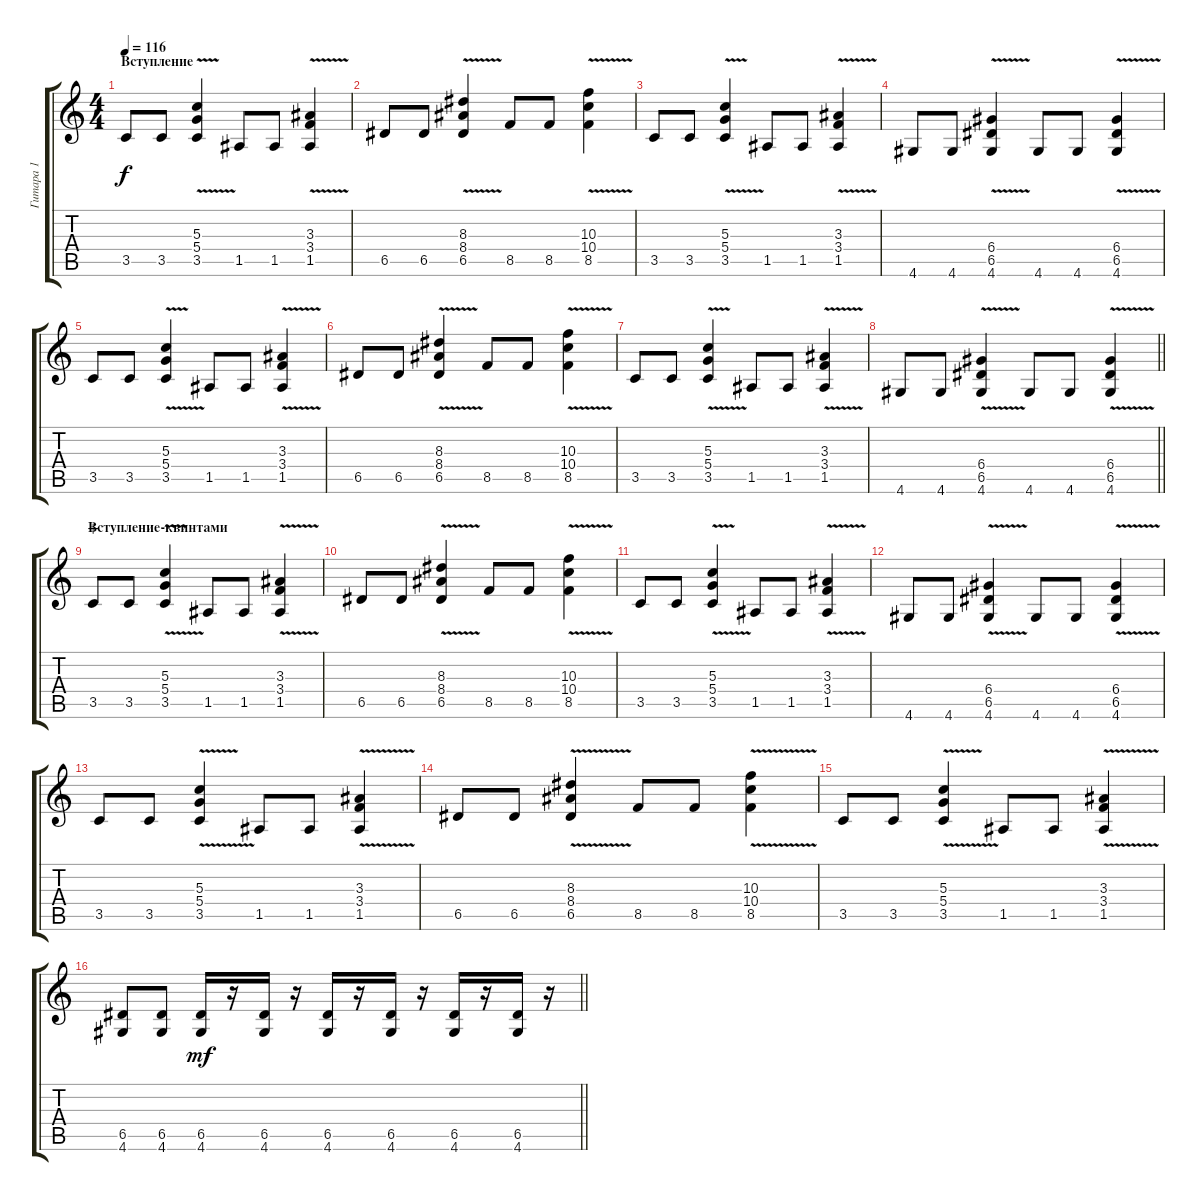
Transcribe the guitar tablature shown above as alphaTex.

\track ("Гитара 1" "Гитара 1") {instrument overdrivenguitar}
\staff {score tabs}
\tuning (E4 B3 G3 D3 A2 E2) {hide}
\ts (4 4)
\section ("" "Вступление")
\tempo 116
\clef g2
\ks c
3.5.8{dy f balance 8 instrument overdrivenguitar} 3.5.8 (5.3{v} 5.4{v} 3.5{v}).4 1.5.8 1.5.8 (3.3{v} 3.4{v} 1.5{v}).4 |
6.5.8 6.5.8 (8.3{v} 8.4{v} 6.5{v}).4 8.5.8 8.5.8 (10.3{v} 10.4{v} 8.5{v}).4 |
3.5.8 3.5.8 (5.3{v} 5.4{v} 3.5{v}).4 1.5.8 1.5.8 (3.3{v} 3.4{v} 1.5{v}).4 |
4.6.8 4.6.8 (6.4{v} 6.5{v} 4.6{v}).4 4.6.8 4.6.8 (6.4{v} 6.5{v} 4.6{v}).4 |
3.5.8 3.5.8 (5.3{v} 5.4{v} 3.5{v}).4 1.5.8 1.5.8 (3.3{v} 3.4{v} 1.5{v}).4 |
6.5.8 6.5.8 (8.3{v} 8.4{v} 6.5{v}).4 8.5.8 8.5.8 (10.3{v} 10.4{v} 8.5{v}).4 |
3.5.8 3.5.8 (5.3{v} 5.4{v} 3.5{v}).4 1.5.8 1.5.8 (3.3{v} 3.4{v} 1.5{v}).4 |
\barLineRight lightlight
4.6.8 4.6.8 (6.4{v} 6.5{v} 4.6{v}).4 4.6.8 4.6.8 (6.4{v} 6.5{v} 4.6{v}).4 |
\section ("" "Вступление-квинтами")
3.5.8{balance 8 wahc} 3.5.8 (5.3{v} 5.4{v} 3.5{v}).4 1.5.8 1.5.8 (3.3{v} 3.4{v} 1.5{v}).4 |
6.5.8 6.5.8 (8.3{v} 8.4{v} 6.5{v}).4 8.5.8 8.5.8 (10.3{v} 10.4{v} 8.5{v}).4 |
3.5.8 3.5.8 (5.3{v} 5.4{v} 3.5{v}).4 1.5.8 1.5.8 (3.3{v} 3.4{v} 1.5{v}).4 |
4.6.8 4.6.8 (6.4{v} 6.5{v} 4.6{v}).4 4.6.8 4.6.8 (6.4{v} 6.5{v} 4.6{v}).4 |
3.5.8 3.5.8 (5.3{v} 5.4{v} 3.5{v}).4 1.5.8 1.5.8 (3.3{v} 3.4{v} 1.5{v}).4 |
6.5.8 6.5.8 (8.3{v} 8.4{v} 6.5{v}).4 8.5.8 8.5.8 (10.3{v} 10.4{v} 8.5{v}).4 |
3.5.8 3.5.8 (5.3{v} 5.4{v} 3.5{v}).4 1.5.8 1.5.8 (3.3{v} 3.4{v} 1.5{v}).4 |
\barLineRight lightlight
(6.5 4.6).8 (6.5 4.6).8 (6.5 4.6).16{dy mf} r.16 (6.5 4.6).16 r.16 (6.5 4.6).16 r.16 (6.5 4.6).16 r.16 (6.5 4.6).16 r.16 (6.5 4.6).16 r.16
